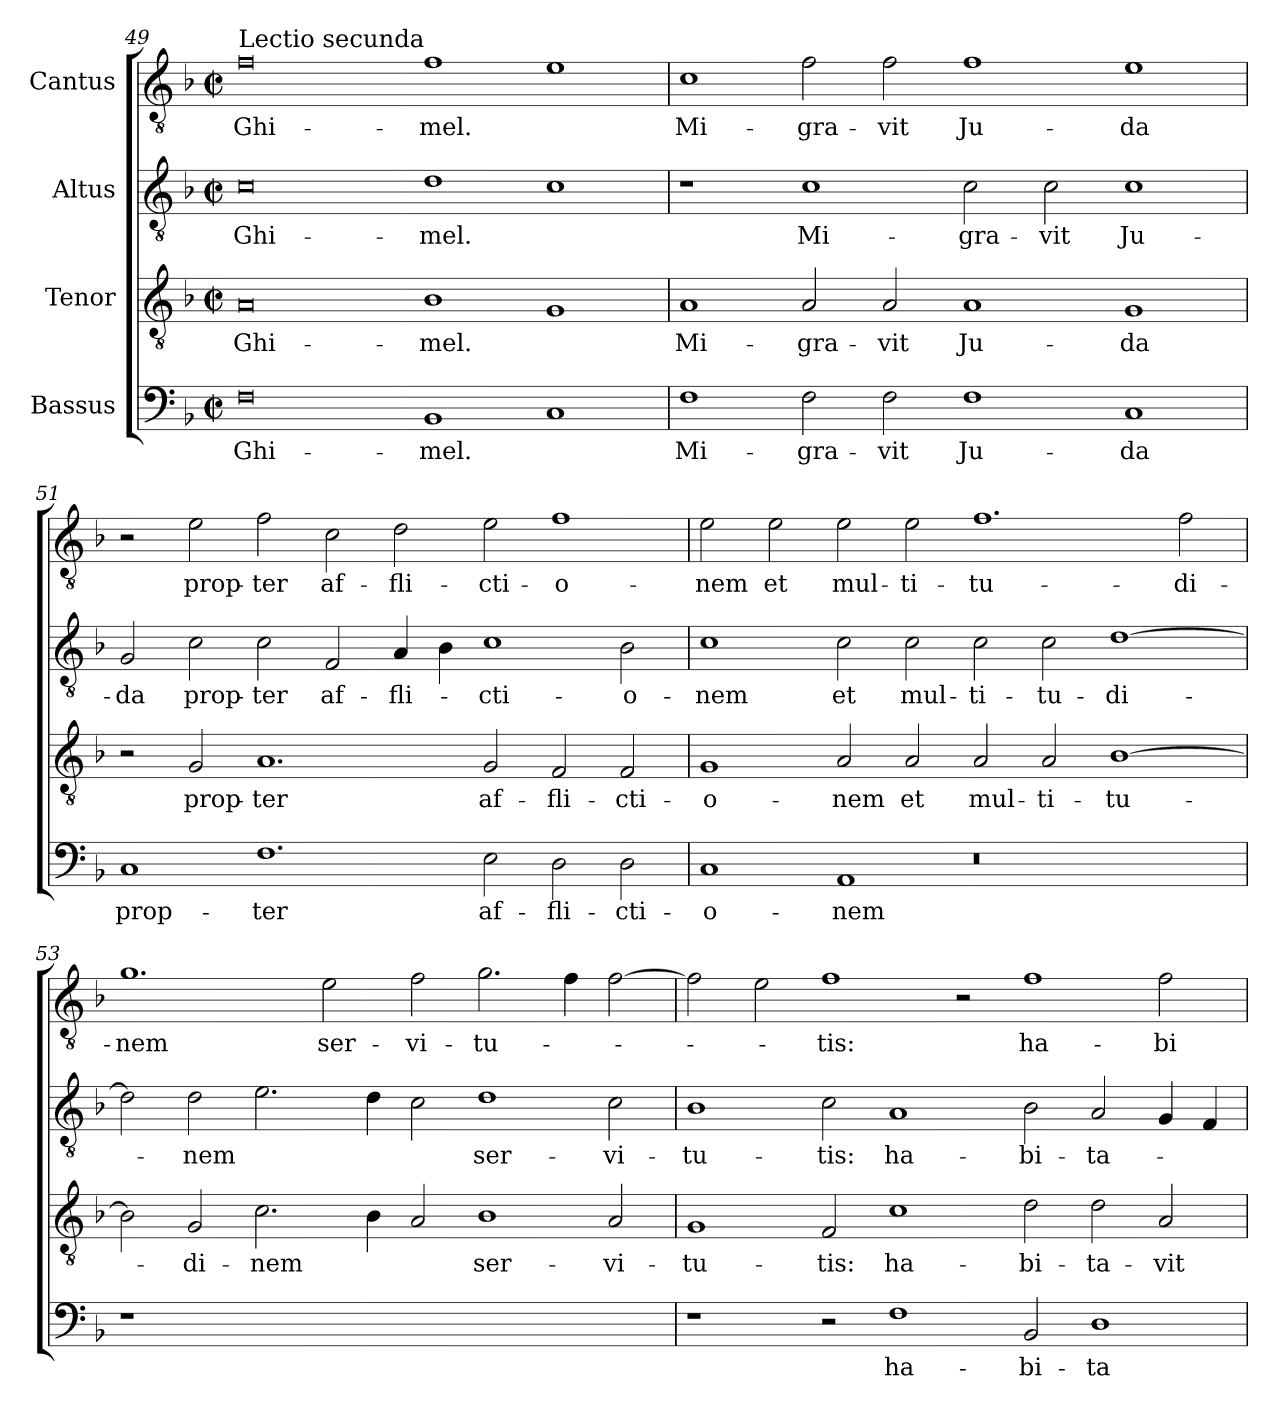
**kern	**text	**kern	**text	**kern	**text	**kern	**text
*part4	*part4	*part3	*part3	*part2	*part2	*part1	*part1
*staff4	*staff4	*staff3	*staff3	*staff2	*staff2	*staff1	*staff1
*I"Bassus	*	*I"Tenor	*	*I"Altus	*	*I"Cantus	*
!!LO:LB:g=z
*clefF4	*	*clefGv2	*	*clefGv2	*	*clefGv2	*
*k[b-]	*	*k[b-]	*	*k[b-]	*	*k[b-]	*
*F:	*	*F:	*	*F:	*	*F:	*
*M2/2	*	*M2/2	*	*M2/2	*	*M2/2	*
*met(c|)	*	*met(c|)	*	*met(c|)	*	*met(c|)	*
=49	=49	=49	=49	=49	=49	=49	=49
!	!	!	!	!	!	!LO:TX:a:t=Lectio secunda	!
!	!LO:LY:b	!	!LO:LY:b	!	!LO:LY:b	!	!LO:LY:b
0F	Ghi-	0A	Ghi-	0c	Ghi-	0f	Ghi-
!	!LO:LY:b	!	!LO:LY:b	!	!LO:LY:b	!	!LO:LY:b
1BB-	-mel.	1B-	-mel.	1d	-mel.	1f	-mel.
1C	.	1G	.	1c	.	1e	.
=50	=50	=50	=50	=50	=50	=50	=50
!	!LO:LY:b	!	!LO:LY:b	!	!	!	!LO:LY:b
1F	Mi-	1A	Mi-	1r	.	1c	Mi-
!	!LO:LY:b	!	!LO:LY:b	!	!LO:LY:b	!	!LO:LY:b
2F\	-gra-	2A/	-gra-	1c	Mi-	2f\	-gra-
!	!LO:LY:b	!	!LO:LY:b	!	!	!	!LO:LY:b
2F\	-vit	2A/	-vit	.	.	2f\	-vit
!	!LO:LY:b	!	!LO:LY:b	!	!LO:LY:b	!	!LO:LY:b
1F	Ju-	1A	Ju-	2c\	-gra-	1f	Ju-
!	!	!	!	!	!LO:LY:b	!	!
.	.	.	.	2c\	-vit	.	.
!	!LO:LY:b	!	!LO:LY:b	!	!LO:LY:b	!	!LO:LY:b
1C	-da	1G	-da	1c	Ju-	1e	-da
=51	=51	=51	=51	=51	=51	=51	=51
!	!LO:LY:b	!	!	!	!LO:LY:b	!	!
1C	prop-	2r	.	2G/	-da	2r	.
!	!	!	!LO:LY:b	!	!LO:LY:b	!	!LO:LY:b
.	.	2G/	prop-	2c\	prop-	2e\	prop-
!	!LO:LY:b	!	!LO:LY:b	!	!LO:LY:b	!	!LO:LY:b
1.F	-ter	1.A	-ter	2c\	-ter	2f\	-ter
!	!	!	!	!	!LO:LY:b	!	!LO:LY:b
.	.	.	.	2F/	af-	2c\	af-
!	!	!	!	!	!LO:LY:b	!	!LO:LY:b
.	.	.	.	4A/	-fli-	2d\	-fli-
.	.	.	.	4B-\	.	.	.
!	!LO:LY:b	!	!LO:LY:b	!	!LO:LY:b	!	!LO:LY:b
2E\	af-	2G/	af-	1c	-cti-	2e\	-cti-
!	!LO:LY:b	!	!LO:LY:b	!	!	!	!LO:LY:b
2D\	-fli-	2F/	-fli-	.	.	1f	-o-
!	!LO:LY:b	!	!LO:LY:b	!	!LO:LY:b	!	!
2D\	-cti-	2F/	-cti-	2B-\	-o-	.	.
=52	=52	=52	=52	=52	=52	=52	=52
!	!LO:LY:b	!	!LO:LY:b	!	!LO:LY:b	!	!LO:LY:b
1C	-o-	1G	-o-	1c	-nem	2e\	-nem
!	!	!	!	!	!	!	!LO:LY:b
.	.	.	.	.	.	2e\	et
!	!LO:LY:b	!	!LO:LY:b	!	!LO:LY:b	!	!LO:LY:b
1AA	-nem	2A/	-nem	2c\	et	2e\	mul-
!	!	!	!LO:LY:b	!	!LO:LY:b	!	!LO:LY:b
.	.	2A/	et	2c\	mul-	2e\	-ti-
!	!	!	!LO:LY:b	!	!LO:LY:b	!	!LO:LY:b
0r	.	2A/	mul-	2c\	-ti-	1.f	-tu-
!	!	!	!LO:LY:b	!	!LO:LY:b	!	!
.	.	2A/	-ti-	2c\	-tu-	.	.
!	!	!	!LO:LY:b	!	!LO:LY:b	!	!
.	.	[1B-	-tu-	[1d	-di-	.	.
!	!	!	!	!	!	!	!LO:LY:b
.	.	.	.	.	.	2f\	-di-
!!LO:LB:g=z
=53	=53	=53	=53	=53	=53	=53	=53
!	!	!	!	!	!	!	!LO:LY:b
1r	.	2B-\]	.	2d\]	.	1.g	-nem
!	!	!	!LO:LY:b	!	!LO:LY:b	!	!
.	.	2G/	-di-	2d\	-nem	.	.
!	!	!	!LO:LY:b	!	!	!	!
0.ryy	.	2.c\	-nem	2.e\	.	.	.
!	!	!	!	!	!	!	!LO:LY:b
.	.	.	.	.	.	2e\	ser-
.	.	4B-\	.	4d\	.	.	.
!	!	!	!	!	!	!	!LO:LY:b
.	.	2A/	.	2c\	.	2f\	-vi-
!	!	!	!LO:LY:b	!	!LO:LY:b	!	!LO:LY:b
.	.	1B-	ser-	1d	ser-	2.g\	-tu-
.	.	.	.	.	.	4f\	.
!	!	!	!LO:LY:b	!	!LO:LY:b	!	!
.	.	2A/	-vi-	2c\	-vi-	[2f\	.
=54	=54	=54	=54	=54	=54	=54	=54
!	!	!	!LO:LY:b	!	!LO:LY:b	!	!
1r	.	1G	-tu-	1B-	-tu-	2f\]	.
.	.	.	.	.	.	2e\	.
!	!	!	!LO:LY:b	!	!LO:LY:b	!	!LO:LY:b
2r	.	2F/	-tis:	2c\	-tis:	1f	-tis:
!	!LO:LY:b	!	!LO:LY:b	!	!LO:LY:b	!	!
1F	ha-	1c	ha-	1A	ha-	.	.
.	.	.	.	.	.	2r	.
!	!LO:LY:b	!	!LO:LY:b	!	!LO:LY:b	!	!LO:LY:b
2BB-/	-bi-	2d\	-bi-	2B-\	-bi-	1f	ha-
!	!LO:LY:b	!	!LO:LY:b	!	!LO:LY:b	!	!
1D	-ta-	2d\	-ta-	2A/	-ta-	.	.
!	!	!	!LO:LY:b	!	!	!	!LO:LY:b
.	.	2A/	-vit	4G/	.	2f\	-bi-
.	.	.	.	4F/	.	.	.
=	=	=	=	=	=	=	=
*-	*-	*-	*-	*-	*-	*-	*-
